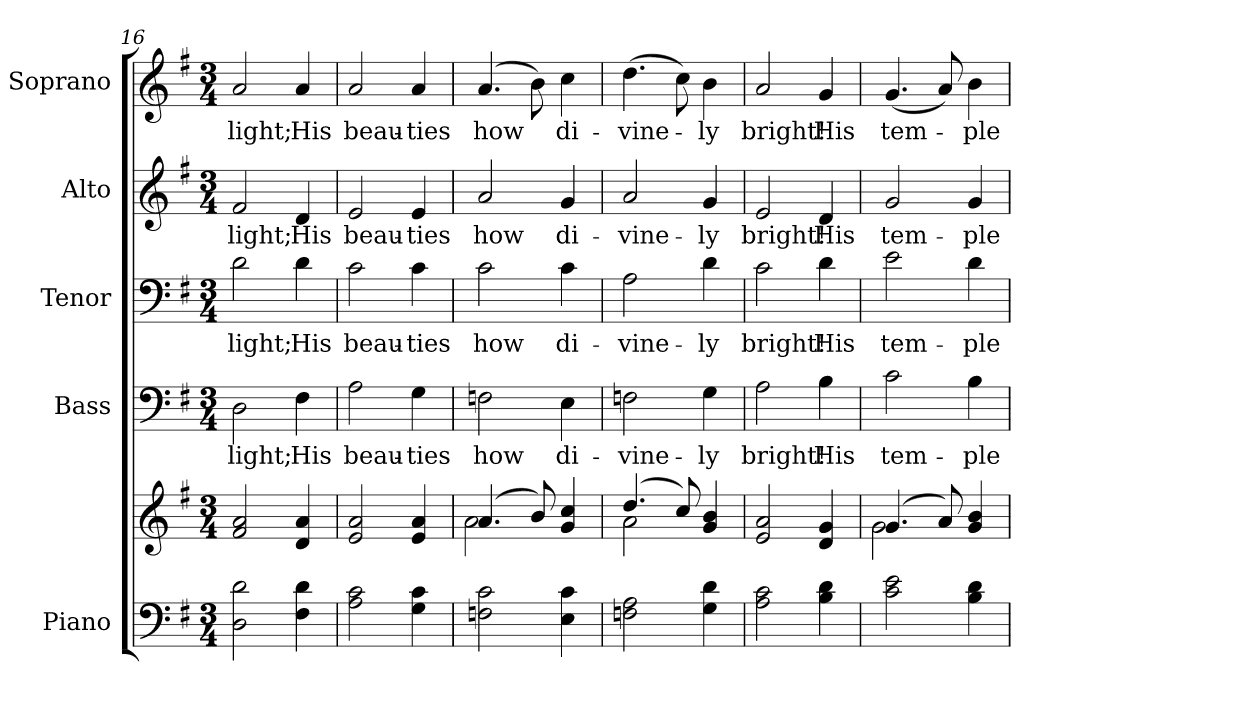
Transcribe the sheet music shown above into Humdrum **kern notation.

**kern	**kern	**kern	**text	**kern	**text	**kern	**text	**kern	**text
*part5	*part5	*part4	*part4	*part3	*part3	*part2	*part2	*part1	*part1
*staff6	*staff5	*staff4	*staff4	*staff3	*staff3	*staff2	*staff2	*staff1	*staff1
*I"Piano	*	*I"Bass	*	*I"Tenor	*	*I"Alto	*	*I"Soprano	*
*I'Pno.	*	*I'B.	*	*I'T.	*	*I'A.	*	*I'S.	*
*clefF4	*clefG2	*clefF4	*	*clefF4	*	*clefG2	*	*clefG2	*
*k[f#]	*k[f#]	*k[f#]	*	*k[f#]	*	*k[f#]	*	*k[f#]	*
*G:	*G:	*G:	*	*G:	*	*G:	*	*G:	*
*M3/4	*M3/4	*M3/4	*	*M3/4	*	*M3/4	*	*M3/4	*
=16	=16	=16	=16	=16	=16	=16	=16	=16	=16
!	!	!	!LO:LY:b:color=#000000	!	!	!	!	!	!
!	!	!	!	!	!LO:LY:b:color=#000000	!	!	!	!
!	!	!	!	!	!	!	!LO:LY:b:color=#000000	!	!
!	!	!	!	!	!	!	!	!	!LO:LY:b:color=#000000
2Di\ 2di	2f#i/ 2ai	2Di\	light;	2di\	light;	2f#i/	light;	2ai/	light;
!	!	!	!LO:LY:b:color=#000000	!	!	!	!	!	!
!	!	!	!	!	!LO:LY:b:color=#000000	!	!	!	!
!	!	!	!	!	!	!	!LO:LY:b:color=#000000	!	!
!	!	!	!	!	!	!	!	!	!LO:LY:b:color=#000000
4F#i\ 4di	4di/ 4ai	4F#i\	His	4di\	His	4di/	His	4ai/	His
!!LO:PB:g=z
=17	=17	=17	=17	=17	=17	=17	=17	=17	=17
!	!	!	!LO:LY:b:color=#000000	!	!	!	!	!	!
!	!	!	!	!	!LO:LY:b:color=#000000	!	!	!	!
!	!	!	!	!	!	!	!LO:LY:b:color=#000000	!	!
!	!	!	!	!	!	!	!	!	!LO:LY:b:color=#000000
2Ai\ 2ci	2ei/ 2ai	2Ai\	beau-	2ci\	beau-	2ei/	beau-	2ai/	beau-
!	!	!	!LO:LY:b:color=#000000	!	!	!	!	!	!
!	!	!	!	!	!LO:LY:b:color=#000000	!	!	!	!
!	!	!	!	!	!	!	!LO:LY:b:color=#000000	!	!
!	!	!	!	!	!	!	!	!	!LO:LY:b:color=#000000
4Gi\ 4ci	4ei/ 4ai	4Gi\	-ties	4ci\	-ties	4ei/	-ties	4ai/	-ties
=18	=18	=18	=18	=18	=18	=18	=18	=18	=18
*	*^	*	*	*	*	*	*	*	*
!	!	!	!	!LO:LY:b:color=#000000	!	!	!	!	!	!
!	!	!	!	!	!	!LO:LY:b:color=#000000	!	!	!	!
!	!	!	!	!	!	!	!	!LO:LY:b:color=#000000	!	!
!	!	!	!	!	!	!	!	!	!	!LO:LY:b:color=#000000
2Fni\ 2ci	(4.ai/	2ai\	2Fni\	how	2ci\	how	2ai/	how	(4.ai/	how
.	8bi/)	.	.	.	.	.	.	.	8bi\)	.
!	!	!	!	!LO:LY:b:color=#000000	!	!	!	!	!	!
!	!	!	!	!	!	!LO:LY:b:color=#000000	!	!	!	!
!	!	!	!	!	!	!	!	!LO:LY:b:color=#000000	!	!
!	!	!	!	!	!	!	!	!	!	!LO:LY:b:color=#000000
4Ei\ 4ci	4gi/ 4cci	4ryy	4Ei\	di-	4ci\	di-	4gi/	di-	4cci\	di-
=19	=19	=19	=19	=19	=19	=19	=19	=19	=19	=19
!	!	!	!	!LO:LY:b:color=#000000	!	!	!	!	!	!
!	!	!	!	!	!	!LO:LY:b:color=#000000	!	!	!	!
!	!	!	!	!	!	!	!	!LO:LY:b:color=#000000	!	!
!	!	!	!	!	!	!	!	!	!	!LO:LY:b:color=#000000
2Fni\ 2Ai	(4.ddi/	2ai\	2Fni\	-vine-	2Ai\	-vine-	2ai/	-vine-	(4.ddi\	-vine-
.	8cci/)	.	.	.	.	.	.	.	8cci\)	.
!	!	!	!	!LO:LY:b:color=#000000	!	!	!	!	!	!
!	!	!	!	!	!	!LO:LY:b:color=#000000	!	!	!	!
!	!	!	!	!	!	!	!	!LO:LY:b:color=#000000	!	!
!	!	!	!	!	!	!	!	!	!	!LO:LY:b:color=#000000
4Gi\ 4di	4gi/ 4bi	4ryy	4Gi\	-ly	4di\	-ly	4gi/	-ly	4bi\	-ly
*	*v	*v	*	*	*	*	*	*	*	*
=20	=20	=20	=20	=20	=20	=20	=20	=20	=20
*	*^	*	*	*	*	*	*	*	*
!	!	!	!	!LO:LY:b:color=#000000	!	!	!	!	!	!
*	*v	*v	*	*	*	*	*	*	*	*
*	*^	*	*	*	*	*	*	*	*
!	!	!	!	!	!	!LO:LY:b:color=#000000	!	!	!	!
*	*v	*v	*	*	*	*	*	*	*	*
*	*^	*	*	*	*	*	*	*	*
!	!	!	!	!	!	!	!	!LO:LY:b:color=#000000	!	!
*	*v	*v	*	*	*	*	*	*	*	*
*	*^	*	*	*	*	*	*	*	*
!	!	!	!	!	!	!	!	!	!	!LO:LY:b:color=#000000
*	*v	*v	*	*	*	*	*	*	*	*
2Ai\ 2ci	2ei/ 2ai	2Ai\	bright!	2ci\	bright!	2ei/	bright!	2ai/	bright!
!	!	!	!LO:LY:b:color=#000000	!	!	!	!	!	!
!	!	!	!	!	!LO:LY:b:color=#000000	!	!	!	!
!	!	!	!	!	!	!	!LO:LY:b:color=#000000	!	!
!	!	!	!	!	!	!	!	!	!LO:LY:b:color=#000000
4Bi\ 4di	4di/ 4gi	4Bi\	His	4di\	His	4di/	His	4gi/	His
!!LO:LB:g=z
=21	=21	=21	=21	=21	=21	=21	=21	=21	=21
*	*^	*	*	*	*	*	*	*	*
!	!	!	!	!LO:LY:b:color=#000000	!	!	!	!	!	!
!	!	!	!	!	!	!LO:LY:b:color=#000000	!	!	!	!
!	!	!	!	!	!	!	!	!LO:LY:b:color=#000000	!	!
!	!	!	!	!	!	!	!	!	!	!LO:LY:b:color=#000000
2ci\ 2ei	(4.gi/	2gi\	2ci\	tem-	2ei\	tem-	2gi/	tem-	(4.gi/	tem-
.	8ai/)	.	.	.	.	.	.	.	8ai/)	.
!	!	!	!	!LO:LY:b:color=#000000	!	!	!	!	!	!
!	!	!	!	!	!	!LO:LY:b:color=#000000	!	!	!	!
!	!	!	!	!	!	!	!	!LO:LY:b:color=#000000	!	!
!	!	!	!	!	!	!	!	!	!	!LO:LY:b:color=#000000
4Bi\ 4di	4gi/ 4bi	4ryy	4Bi\	-ple	4di\	-ple	4gi/	-ple	4bi\	-ple
*	*v	*v	*	*	*	*	*	*	*	*
=	=	=	=	=	=	=	=	=	=
*-	*-	*-	*-	*-	*-	*-	*-	*-	*-
